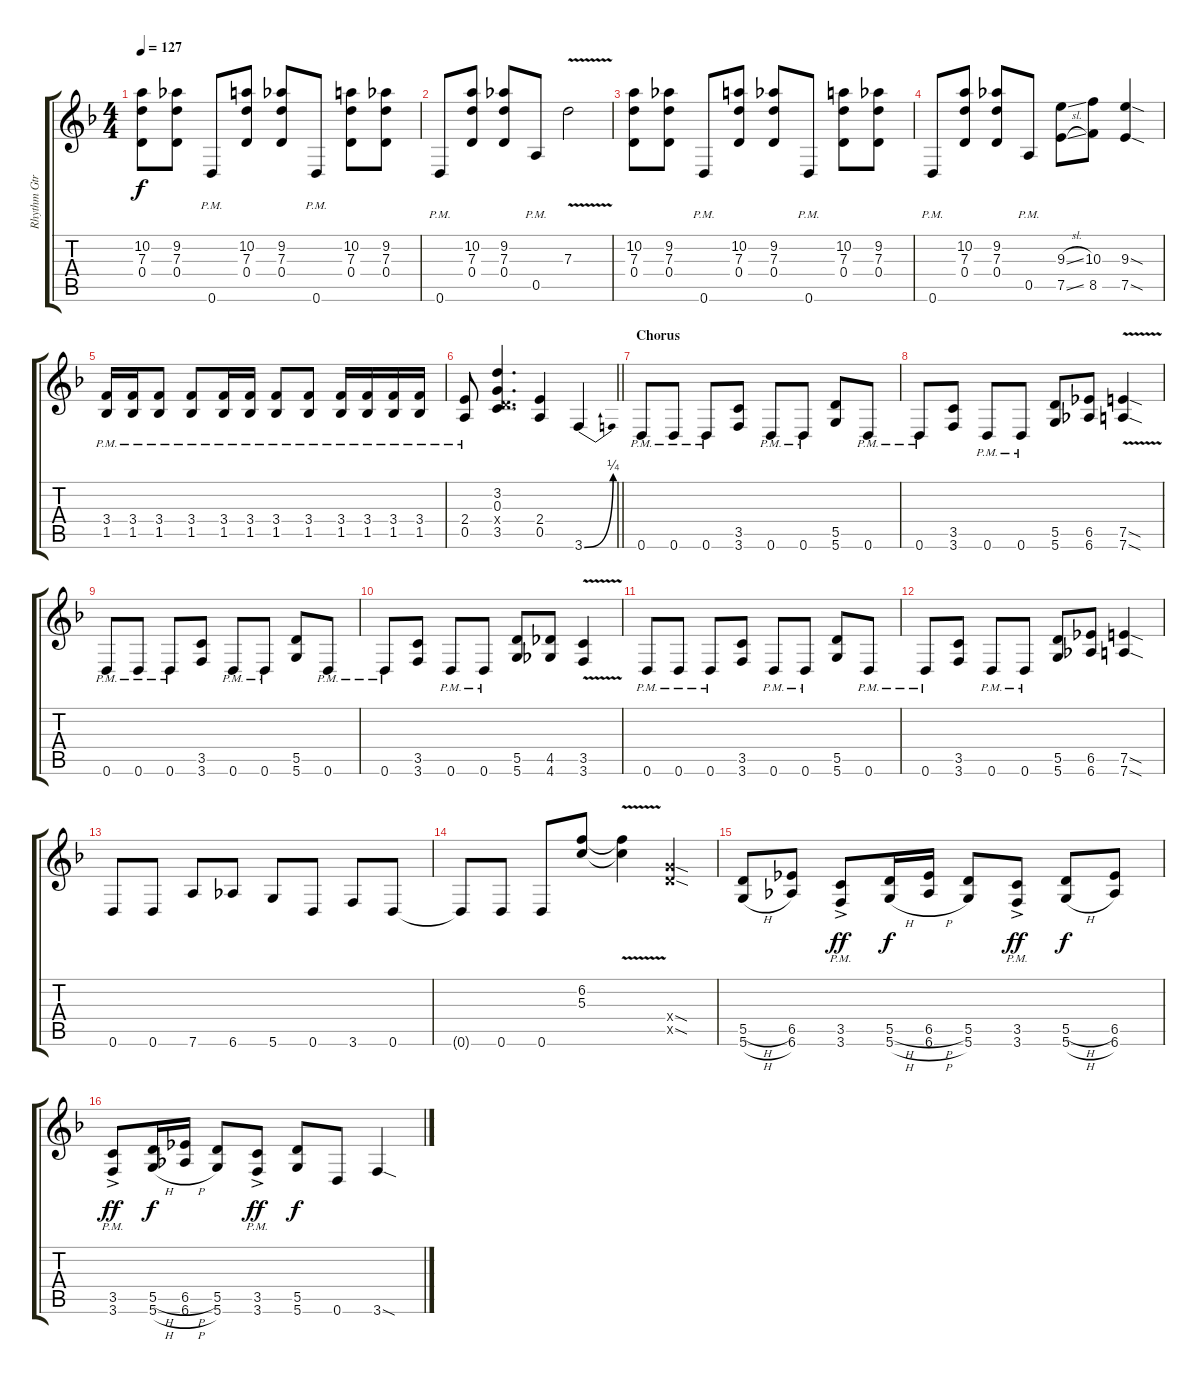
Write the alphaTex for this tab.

\track ("Rhythm Gtr." "Rhythm Gtr") {instrument distortionguitar}
\staff {score tabs}
\tuning (E4 B3 G3 D3 A2 D2) {hide}
\ts (4 4)
\tempo 127
\clef g2
\ks dminor
(10.2 7.3 0.4).8{dy f} (9.2 7.3 0.4).8 0.6{pm}.8 (10.2 7.3 0.4).8 (9.2 7.3 0.4).8 0.6{pm}.8 (10.2 7.3 0.4).8 (9.2 7.3 0.4).8 |
0.6{pm}.8 (10.2 7.3 0.4).8 (9.2 7.3 0.4).8 0.5{pm}.8 7.3{v}.2 |
(10.2 7.3 0.4).8 (9.2 7.3 0.4).8 0.6{pm}.8 (10.2 7.3 0.4).8 (9.2 7.3 0.4).8 0.6{pm}.8 (10.2 7.3 0.4).8 (9.2 7.3 0.4).8 |
0.6{pm}.8 (10.2 7.3 0.4).8 (9.2 7.3 0.4).8 0.5{pm}.8 (9.3{sl} 7.5{sl}).8 (10.3 8.5).8 (9.3{sod} 7.5{sod}).4 |
(3.4{pm} 1.5{pm}).16 (3.4{pm} 1.5{pm}).16 (3.4{pm} 1.5{pm}).8 (3.4{pm} 1.5{pm}).8 (3.4{pm} 1.5{pm}).16 (3.4{pm} 1.5{pm}).16 (3.4{pm} 1.5{pm}).8 (3.4{pm} 1.5{pm}).8 (3.4{pm} 1.5{pm}).16 (3.4{pm} 1.5{pm}).16 (3.4{pm} 1.5{pm}).16 (3.4{pm} 1.5{pm}).16 |
\barLineRight lightlight
(2.4{pm} 0.5{pm}).8 (3.2 0.3 0.4{x} 3.5).4{d} (2.4 0.5).4 3.6{be (bend 0 0 60 1)}.4 |
\section ("" "Chorus")
0.6{pm}.8 0.6{pm}.8 0.6{pm}.8 (3.5 3.6).8 0.6{pm}.8 0.6{pm}.8 (5.5 5.6).8 0.6{pm}.8 |
0.6{pm}.8 (3.5 3.6).8 0.6{pm}.8 0.6{pm}.8 (5.5 5.6).8 (6.5 6.6).8 (7.5{v sod} 7.6{v sod}).4 |
0.6{pm}.8 0.6{pm}.8 0.6{pm}.8 (3.5 3.6).8 0.6{pm}.8 0.6{pm}.8 (5.5 5.6).8 0.6{pm}.8 |
0.6{pm}.8 (3.5 3.6).8 0.6{pm}.8 0.6{pm}.8 (5.5 5.6).8 (4.5 4.6).8 (3.5{v} 3.6{v}).4 |
0.6{pm}.8 0.6{pm}.8 0.6{pm}.8 (3.5 3.6).8 0.6{pm}.8 0.6{pm}.8 (5.5 5.6).8 0.6{pm}.8 |
0.6{pm}.8 (3.5 3.6).8 0.6{pm}.8 0.6{pm}.8 (5.5 5.6).8 (6.5 6.6).8 (7.5{sod} 7.6{sod}).4 |
0.6.8 0.6.8 7.6.8 6.6.8 5.6.8 0.6.8 3.6.8 0.6.8 |
0.6{t}.8 0.6.8 0.6.8 (6.2 5.3).8 (6.2{v t} 5.3{v t}).4 (5.4{sod x} 5.5{sod x}).4 |
(5.5{h} 5.6{h}).8 (6.5 6.6).8 (3.5{ac pm} 3.6{ac pm}).8{dy ff} (5.5{h} 5.6{h}).16{dy f} (6.5{h} 6.6{h}).16 (5.5 5.6).8 (3.5{ac pm} 3.6{ac pm}).8{dy ff} (5.5{h} 5.6{h}).8{dy f} (6.5 6.6).8 |
(3.5{ac pm} 3.6{ac pm}).8{dy ff} (5.5{h} 5.6{h}).16{dy f} (6.5{h} 6.6{h}).16 (5.5 5.6).8 (3.5{ac pm} 3.6{ac pm}).8{dy ff} (5.5 5.6).8{dy f} 0.6.8 3.6{sod}.4
